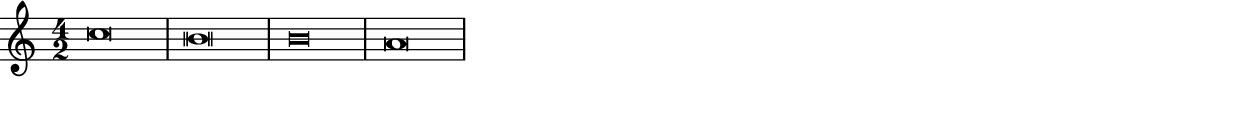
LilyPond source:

%% Generated by lilypond-book
%% Options: [exampleindent=10.16\mm,indent=0\mm,line-width=160\mm,paper-height=845.047\pt,paper-width=597.508\pt,papersize='(cons (* 597.508 pt) (* 845.047 pt)),quote,ragged-right]
\include "lilypond-book-preamble.ly"


% ****************************************************************
% Start cut-&-pastable-section
% ****************************************************************

#(ly:set-option 'eps-box-padding 3.000000)



\paper {
  #(set-paper-size '(cons (* 597.508 pt) (* 845.047 pt)))
  indent = 0\mm
  line-width = 160\mm
  % offset the left padding, also add 1mm as lilypond creates cropped
  % images with a little space on the right
  line-width = #(- line-width (* mm  3.000000) (* mm 1))
  line-width = 160\mm - 2.0 * 10.16\mm
  % offset the left padding, also add 1mm as lilypond creates cropped
  % images with a little space on the right
  line-width = #(- line-width (* mm  3.000000) (* mm 1))
  ragged-right = ##t
}

\layout {
  
}




% ****************************************************************
% ly snippet:
% ****************************************************************
\sourcefilename "snippets/alternative-breve-notes.ly"
\sourcefileline 0
%% DO NOT EDIT this file manually; it was automatically
%% generated from the LilyPond Snippet Repository
%% (http://lsr.di.unimi.it).
%%
%% Make any changes in the LSR itself, or in
%% `Documentation/snippets/new/`, then run
%% `scripts/auxiliar/makelsr.pl`.
%%
%% This file is in the public domain.

\version "2.24.0"

\header {
%% Translation of GIT committish: a8a85e19654e46d725563e6deba44083ef137a2c
  texidocja = "
二全音符の表示を、符頭の左右に線が 1 本あるバロック式の表示から、@c
2 本あるものに変更することができます。
"
  doctitleja = "二全音符を変更する"

%% Translation of GIT committish: 2f3474d9af596d677ed5b7ce720ae4d0954a6b51
  texidocit = "
Le note brevi sono disponibili anche con due linee verticali su ciascun
lato della testa invece di una sola e in stile barocco.

"
  doctitleit = "Note brevi alternative"

%% Translation of GIT committish: 41a008e75e2fe29536406cdf0d71c32a4606f2b8
  texidocfr = "
Voici comment obtenir une brève -- aussi appelée note carée --
flanquée de deux barres verticales, au lieu d'une comme habituellement.
"

  doctitlefr = "Brève alternative, avec deux barres verticales"

%% Translation of GIT committish: 8ffecf6be17c6ec2ff87cf31873121a8cce29b09
  texidoces = "
Las figuras de breve también están disponibles con dos líneas
verticales a los lados de la cabeza en lugar de una sola línea y la
forma en estilo barroco.

"
  doctitlees = "Formas alternativas de la figura breve"

%% Translation of GIT committish: 8ffecf6be17c6ec2ff87cf31873121a8cce29b09
  texidocca = "
Les figures de breu també estan disponibles amb dues línies
verticals a les vores del cap en lloc d'una sola línia i la
forma en estil barroc.

"
  doctitleca = "Formes alternatives de la figura breu"

  lsrtags = "expressive-marks, rhythms"

  texidoc = "
Breve notes are also available with two vertical lines on each side of
the notehead instead of one line and in baroque style.
"

  doctitle = "Alternative breve notes"
} % begin verbatim


\relative c'' {
  \time 4/2
  c\breve |
  \override Staff.NoteHead.style = #'altdefault
  b\breve
  \override Staff.NoteHead.style = #'baroque
  b\breve
  \revert Staff.NoteHead.style
  a\breve
}



% ****************************************************************
% end ly snippet
% ****************************************************************
